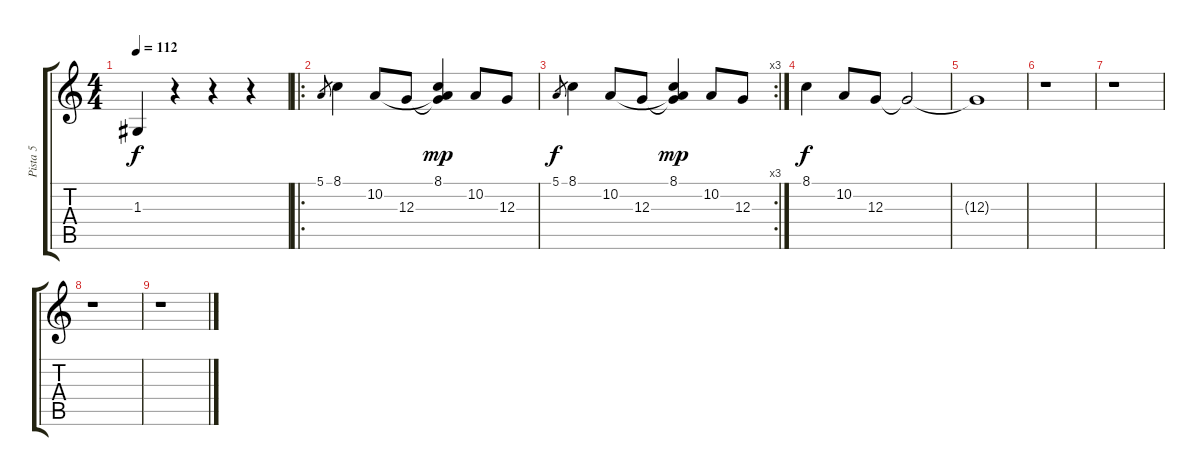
\track ("Pista 5" "Pista 5") {instrument accordion}
\staff {score tabs}
\tuning (E4 B3 G3 D3 A2 E2) {hide}
\ts (4 4)
\tempo 112
\clef g2
\ks c
1.3{t}.4{dy f} r.4 r.4 r.4 |
\ro
5.1.8{gr} 8.1.4 10.2.8 12.3.8 (8.1 10.2{t} 12.3{t}).4{dy mp} 10.2.8 12.3.8 |
\rc 3
5.1.8{gr dy f} 8.1.4 10.2.8 12.3.8 (8.1 10.2{t} 12.3{t}).4{dy mp} 10.2.8 12.3.8 |
8.1.4{dy f} 10.2.8 12.3.8 12.3{t}.2 |
12.3{t}.1 |
r.1 |
r.1 |
r.1 |
r.1
